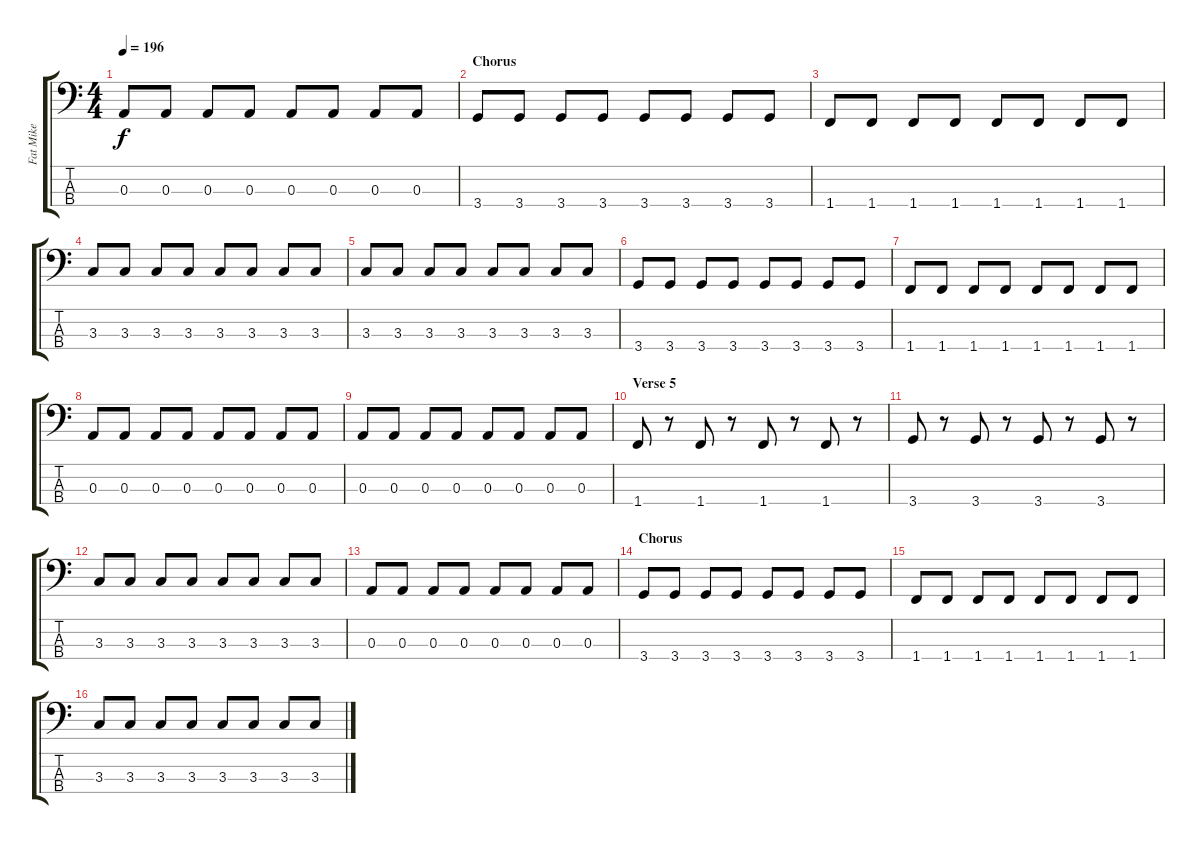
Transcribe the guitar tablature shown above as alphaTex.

\track ("Fat Mike" "Fat Mike") {instrument electricbasspick}
\staff {score tabs}
\tuning (G2 D2 A1 E1) {hide}
\ts (4 4)
\tempo 196
\clef f4
\ks c
0.3.8{dy f} 0.3.8 0.3.8 0.3.8 0.3.8 0.3.8 0.3.8 0.3.8 |
\section ("" "Chorus")
3.4.8 3.4.8 3.4.8 3.4.8 3.4.8 3.4.8 3.4.8 3.4.8 |
1.4.8 1.4.8 1.4.8 1.4.8 1.4.8 1.4.8 1.4.8 1.4.8 |
3.3.8 3.3.8 3.3.8 3.3.8 3.3.8 3.3.8 3.3.8 3.3.8 |
3.3.8 3.3.8 3.3.8 3.3.8 3.3.8 3.3.8 3.3.8 3.3.8 |
3.4.8 3.4.8 3.4.8 3.4.8 3.4.8 3.4.8 3.4.8 3.4.8 |
1.4.8 1.4.8 1.4.8 1.4.8 1.4.8 1.4.8 1.4.8 1.4.8 |
0.3.8 0.3.8 0.3.8 0.3.8 0.3.8 0.3.8 0.3.8 0.3.8 |
0.3.8 0.3.8 0.3.8 0.3.8 0.3.8 0.3.8 0.3.8 0.3.8 |
\section ("" "Verse 5")
1.4.8 r.8 1.4.8 r.8 1.4.8 r.8 1.4.8 r.8 |
3.4.8 r.8 3.4.8 r.8 3.4.8 r.8 3.4.8 r.8 |
3.3.8 3.3.8 3.3.8 3.3.8 3.3.8 3.3.8 3.3.8 3.3.8 |
0.3.8 0.3.8 0.3.8 0.3.8 0.3.8 0.3.8 0.3.8 0.3.8 |
\section ("" "Chorus")
3.4.8 3.4.8 3.4.8 3.4.8 3.4.8 3.4.8 3.4.8 3.4.8 |
1.4.8 1.4.8 1.4.8 1.4.8 1.4.8 1.4.8 1.4.8 1.4.8 |
3.3.8 3.3.8 3.3.8 3.3.8 3.3.8 3.3.8 3.3.8 3.3.8
